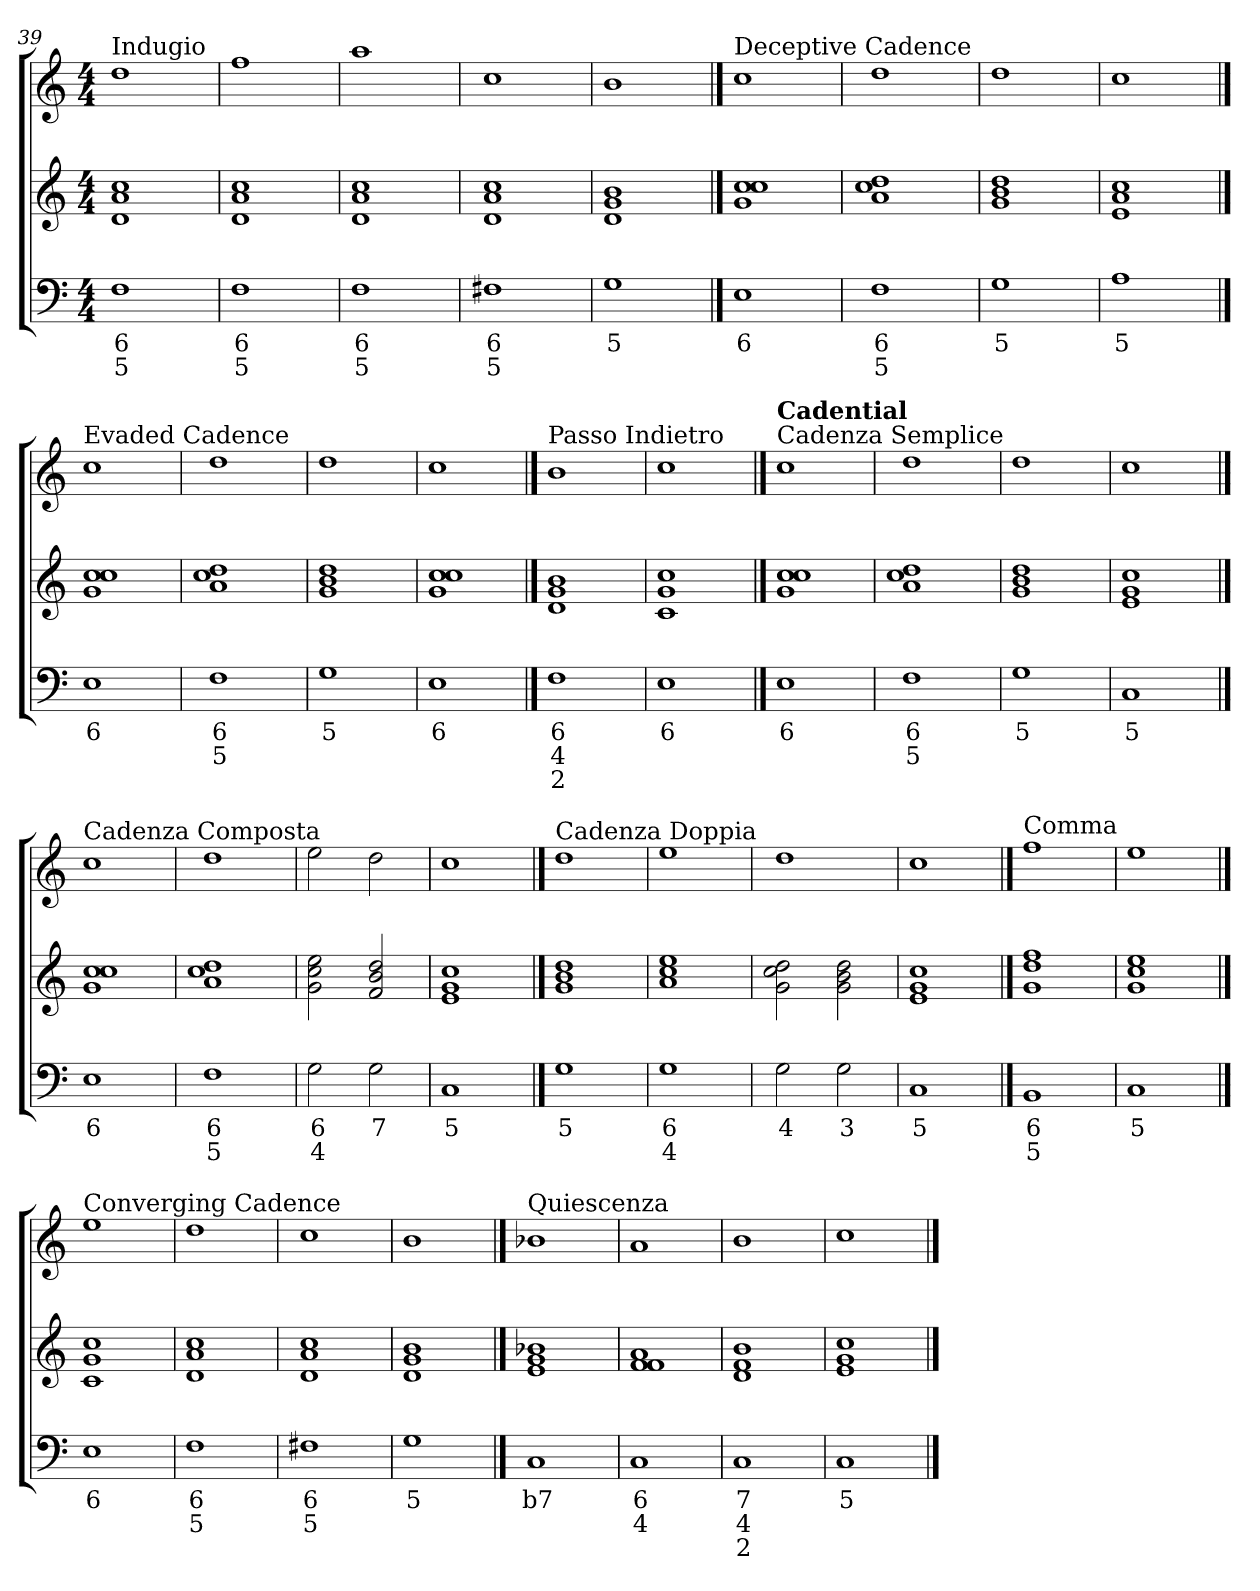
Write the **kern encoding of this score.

**kern	**text	**text	**text	**kern	**kern
*part3	*part3	*part3	*part3	*part2	*part1
*staff3	*staff3	*staff3	*staff3	*staff2	*staff1
*clefF4	*	*	*	*clefG2	*clefG2
*k[]	*	*	*	*k[]	*k[]
*M4/4	*	*	*	*M4/4	*M4/4
=39	=39	=39	=39	=39	=39
!	!	!	!	!	!LO:TX:a:t=Indugio
!	!LO:LY:b	!LO:LY:b	!	!	!
1F	6	5	.	1d 1a 1cc	1dd
=40	=40	=40	=40	=40	=40
!	!LO:LY:b	!LO:LY:b	!	!	!
1F	6	5	.	1d 1a 1cc	1ff
=41	=41	=41	=41	=41	=41
!	!LO:LY:b	!LO:LY:b	!	!	!
1F	6	5	.	1d 1a 1cc	1aa
=42	=42	=42	=42	=42	=42
!	!LO:LY:b	!LO:LY:b	!	!	!
1F#X	6	5	.	1d 1a 1cc	1cc
=43	=43	=43	=43	=43	=43
!	!LO:LY:b	!	!	!	!
1G	5	.	.	1d 1g 1b	1b
==44	==44	==44	==44	==44	==44
!	!	!	!	!	!LO:TX:a:t=Deceptive Cadence
!	!LO:LY:b	!	!	!	!
1E	6	.	.	1g 1cc 1cc	1cc
=45	=45	=45	=45	=45	=45
!	!LO:LY:b	!LO:LY:b	!	!	!
1F	6	5	.	1a 1cc 1dd	1dd
=46	=46	=46	=46	=46	=46
!	!LO:LY:b	!	!	!	!
1G	5	.	.	1g 1b 1dd	1dd
=47	=47	=47	=47	=47	=47
!	!LO:LY:b	!	!	!	!
1A	5	.	.	1e 1a 1cc	1cc
==48	==48	==48	==48	==48	==48
!	!	!	!	!	!LO:TX:a:t=Evaded Cadence
!	!LO:LY:b	!	!	!	!
1E	6	.	.	1g 1cc 1cc	1cc
=49	=49	=49	=49	=49	=49
!	!LO:LY:b	!LO:LY:b	!	!	!
1F	6	5	.	1a 1cc 1dd	1dd
=50	=50	=50	=50	=50	=50
!	!LO:LY:b	!	!	!	!
1G	5	.	.	1g 1b 1dd	1dd
=51	=51	=51	=51	=51	=51
!	!LO:LY:b	!	!	!	!
1E	6	.	.	1g 1cc 1cc	1cc
==52	==52	==52	==52	==52	==52
!	!	!	!	!	!LO:TX:a:t=Passo Indietro
!	!LO:LY:b	!LO:LY:b	!LO:LY:b	!	!
1F	6	4	2	1d 1g 1b	1b
=53	=53	=53	=53	=53	=53
!	!LO:LY:b	!	!	!	!
1E	6	.	.	1c 1g 1cc	1cc
!!LO:LB:g=z
==54	==54	==54	==54	==54	==54
!	!	!	!	!	!LO:TX:a:t=Cadenza Semplice
!	!	!	!	!	!LO:TX:a:B:t=Cadential
!	!LO:LY:b	!	!	!	!
1E	6	.	.	1g 1cc 1cc	1cc
=55	=55	=55	=55	=55	=55
!	!LO:LY:b	!LO:LY:b	!	!	!
1F	6	5	.	1a 1cc 1dd	1dd
=56	=56	=56	=56	=56	=56
!	!LO:LY:b	!	!	!	!
1G	5	.	.	1g 1b 1dd	1dd
=57	=57	=57	=57	=57	=57
!	!LO:LY:b	!	!	!	!
1C	5	.	.	1e 1g 1cc	1cc
==58	==58	==58	==58	==58	==58
!	!	!	!	!	!LO:TX:a:t=Cadenza Composta
!	!LO:LY:b	!	!	!	!
1E	6	.	.	1g 1cc 1cc	1cc
=59	=59	=59	=59	=59	=59
!	!LO:LY:b	!LO:LY:b	!	!	!
1F	6	5	.	1a 1cc 1dd	1dd
=60	=60	=60	=60	=60	=60
!	!LO:LY:b	!LO:LY:b	!	!	!
2G\	6	4	.	2g\ 2cc\ 2ee\	2ee\
!	!LO:LY:b	!	!	!	!
2G\	7	.	.	2f/ 2b/ 2dd/	2dd\
=61	=61	=61	=61	=61	=61
!	!LO:LY:b	!	!	!	!
1C	5	.	.	1e 1g 1cc	1cc
==62	==62	==62	==62	==62	==62
!	!	!	!	!	!LO:TX:a:t=Cadenza Doppia
!	!LO:LY:b	!	!	!	!
1G	5	.	.	1g 1b 1dd	1dd
=63	=63	=63	=63	=63	=63
!	!LO:LY:b	!LO:LY:b	!	!	!
1G	6	4	.	1a 1cc 1ee	1ee
=64	=64	=64	=64	=64	=64
!	!LO:LY:b	!	!	!	!
2G\	4	.	.	2g\ 2cc\ 2dd\	1dd
!	!LO:LY:b	!	!	!	!
2G\	3	.	.	2g\ 2b\ 2dd\	.
=65	=65	=65	=65	=65	=65
!	!LO:LY:b	!	!	!	!
1C	5	.	.	1e 1g 1cc	1cc
==66	==66	==66	==66	==66	==66
!	!	!	!	!	!LO:TX:a:t=Comma
!	!LO:LY:b	!LO:LY:b	!	!	!
1BB	6	5	.	1g 1dd 1ff	1ff
=67	=67	=67	=67	=67	=67
!	!LO:LY:b	!	!	!	!
1C	5	.	.	1g 1cc 1ee	1ee
==68	==68	==68	==68	==68	==68
!	!	!	!	!	!LO:TX:a:t=Converging Cadence
!	!LO:LY:b	!	!	!	!
1E	6	.	.	1c 1g 1cc	1ee
=69	=69	=69	=69	=69	=69
!	!LO:LY:b	!LO:LY:b	!	!	!
1F	6	5	.	1d 1a 1cc	1dd
=70	=70	=70	=70	=70	=70
!	!LO:LY:b	!LO:LY:b	!	!	!
1F#X	6	5	.	1d 1a 1cc	1cc
=71	=71	=71	=71	=71	=71
!	!LO:LY:b	!	!	!	!
1G	5	.	.	1d 1g 1b	1b
==72	==72	==72	==72	==72	==72
!	!	!	!	!	!LO:TX:a:t=Quiescenza
!	!LO:LY:b	!	!	!	!
1C	b7	.	.	1e 1g 1b-X	1b-X
=73	=73	=73	=73	=73	=73
!	!LO:LY:b	!LO:LY:b	!	!	!
1C	6	4	.	1f 1f 1a	1a
=74	=74	=74	=74	=74	=74
!	!LO:LY:b	!LO:LY:b	!LO:LY:b	!	!
1C	7	4	2	1d 1f 1b	1b
=75	=75	=75	=75	=75	=75
!	!LO:LY:b	!	!	!	!
1C	5	.	.	1e 1g 1cc	1cc
==	==	==	==	==	==
*-	*-	*-	*-	*-	*-
